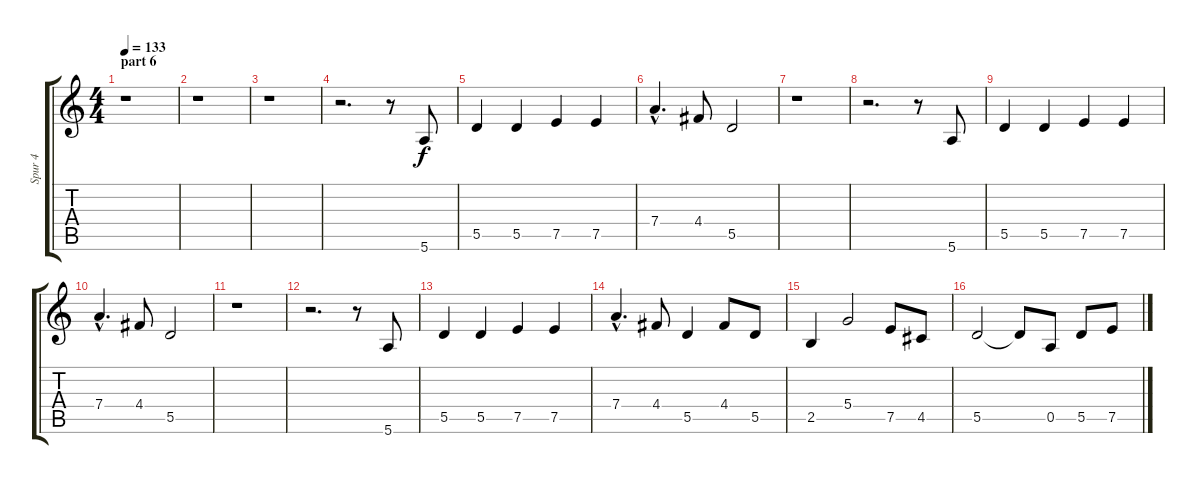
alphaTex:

\track ("Spur 4" "Spur 4") {instrument distortionguitar}
\staff {score tabs}
\tuning (E4 B3 G3 D3 A2 E2) {hide}
\ts (4 4)
\section ("" "part 6")
\tempo 133
\clef g2
\ks c
r.1{dy f} |
r.1 |
r.1 |
r.2{d} r.8 5.6.8 |
5.5.4 5.5.4 7.5.4 7.5.4 |
7.4{hac}.4{d} 4.4.8 5.5.2 |
r.1 |
r.2{d} r.8 5.6.8 |
5.5.4 5.5.4 7.5.4 7.5.4 |
7.4{hac}.4{d} 4.4.8 5.5.2 |
r.1 |
r.2{d} r.8 5.6.8 |
5.5.4 5.5.4 7.5.4 7.5.4 |
7.4{hac}.4{d} 4.4.8 5.5.4 4.4.8 5.5.8 |
2.5.4 5.4.2 7.5.8 4.5.8 |
5.5.2 5.5{t}.8 0.5.8 5.5.8 7.5.8
